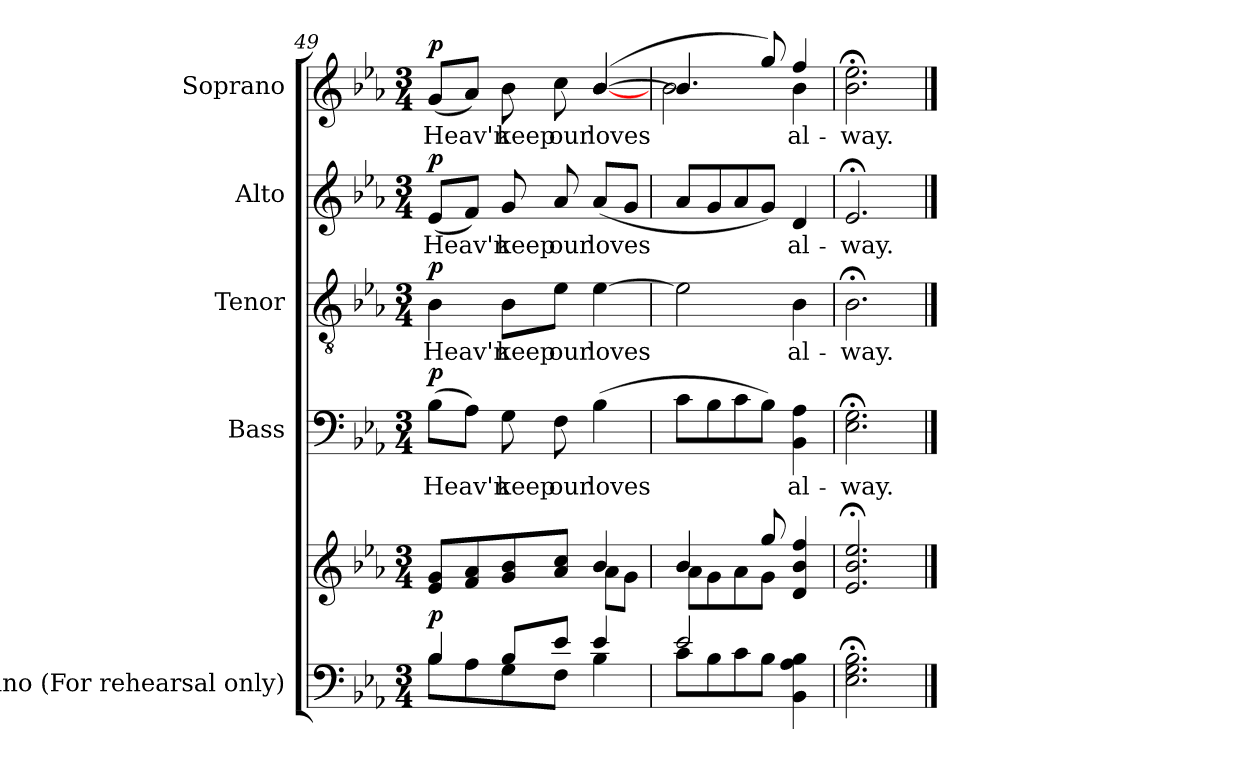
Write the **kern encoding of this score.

**kern	**kern	**dynam	**kern	**text	**dynam	**kern	**text	**dynam	**kern	**text	**dynam	**kern	**text	**dynam
*part5	*part5	*part5	*part4	*part4	*part4	*part3	*part3	*part3	*part2	*part2	*part2	*part1	*part1	*part1
*staff6	*staff5	*staff5/6	*staff4	*staff4	*staff4	*staff3	*staff3	*staff3	*staff2	*staff2	*staff2	*staff1	*staff1	*staff1
*I"Piano (For rehearsal only)	*	*	*I"Bass	*	*	*I"Tenor	*	*	*I"Alto	*	*	*I"Soprano	*	*
*I'Pno.	*	*	*I'B.	*	*	*I'T.	*	*	*I'A.	*	*	*I'S.	*	*
*clefF4	*clefG2	*	*clefF4	*	*	*clefGv2	*	*	*clefG2	*	*	*clefG2	*	*
*	*	*	*	*	*	*ITrd7c12	*	*	*	*	*	*	*	*
*k[b-e-a-]	*k[b-e-a-]	*	*k[b-e-a-]	*	*	*k[b-e-a-]	*	*	*k[b-e-a-]	*	*	*k[b-e-a-]	*	*
*E-:	*E-:	*	*E-:	*	*	*E-:	*	*	*E-:	*	*	*E-:	*	*
*M3/4	*M3/4	*	*M3/4	*	*	*M3/4	*	*	*M3/4	*	*	*M3/4	*	*
=49	=49	=49	=49	=49	=49	=49	=49	=49	=49	=49	=49	=49	=49	=49
*^	*^	*	*	*	*	*	*	*	*	*	*	*	*	*
!	!	!	!	!	!	!LO:LY:b:color=#000000	!	!	!	!	!	!	!	!	!	!
!	!	!	!	!	!	!	!	!	!LO:LY:b:color=#000000	!	!	!	!	!	!	!
!	!	!	!	!	!	!	!	!	!	!	!	!LO:LY:b:color=#000000	!	!	!	!
!	!	!	!	!	!	!	!	!	!	!	!	!	!	!	!LO:LY:b:color=#000000	!
*	*	*	*	*	*	*	*	*	*	*	*	*	*	*^	*	*
4B-i/	8B-i\L	8e-i/ 8giL	2ryy	p	(8B-i\L	Heav'n	p	4BB-i\	Heav'n	p	(8e-i/L	Heav'n	p	(8gi/L	2ryy	Heav'n	p
.	8A-i\	8fi/ 8a-i	.	.	8A-i\J)	.	.	.	.	.	8fi/J)	.	.	8a-i/J)	.	.	.
!	!	!	!	!	!	!LO:LY:b:color=#000000	!	!	!	!	!	!	!	!	!	!	!
!	!	!	!	!	!	!	!	!	!LO:LY:b:color=#000000	!	!	!	!	!	!	!	!
!	!	!	!	!	!	!	!	!	!	!	!	!LO:LY:b:color=#000000	!	!	!	!	!
!	!	!	!	!	!	!	!	!	!	!	!	!	!	!	!	!LO:LY:b:color=#000000	!
8B-i/L	8Gi\	8gi/ 8b-i	.	.	8Gi\	keep	.	8BB-i\L	keep	.	8gi/	keep	.	8b-i\	.	keep	.
!	!	!	!	!	!	!LO:LY:b:color=#000000	!	!	!	!	!	!	!	!	!	!	!
!	!	!	!	!	!	!	!	!	!LO:LY:b:color=#000000	!	!	!	!	!	!	!	!
!	!	!	!	!	!	!	!	!	!	!	!	!LO:LY:b:color=#000000	!	!	!	!	!
!	!	!	!	!	!	!	!	!	!	!	!	!	!	!	!	!LO:LY:b:color=#000000	!
8e-i/J	8Fi\J	8a-i/ 8cciJ	.	.	8Fi\	our	.	8E-i\J	our	.	8a-i/	our	.	8cci\	.	our	.
!	!	!	!	!	!	!LO:LY:b:color=#000000	!	!	!	!	!	!	!	!	!	!	!
!	!	!	!	!	!	!	!	!	!LO:LY:b:color=#000000	!	!	!	!	!	!	!	!
!	!	!	!	!	!	!	!	!	!	!	!	!LO:LY:b:color=#000000	!	!	!	!	!
!	!	!	!	!	!	!	!	!	!	!	!	!	!	!	!	!LO:LY:b:color=#000000	!
4e-i/	4B-i\	4b-i/	8a-i\L	.	(4B-i\	loves	.	[4E-i\	loves	.	(8a-i/L	loves	.	([4b-i/	[4b-i/	loves	.
.	.	.	8gi\J	.	.	.	.	.	.	.	8gi/J	.	.	.	.	.	.
=50	=50	=50	=50	=50	=50	=50	=50	=50	=50	=50	=50	=50	=50	=50	=50	=50	=50
2e-i/	8ci\L	4b-i/	8a-i\L	.	8ci\L	.	.	2E-i\]	.	.	8a-i/L	.	.	4.b-i/]	2b-i\	.	.
.	8B-i\	.	8gi\	.	8B-i\	.	.	.	.	.	8gi/	.	.	.	.	.	.
.	8ci\	8ryy	8a-i\	.	8ci\	.	.	.	.	.	8a-i/	.	.	.	.	.	.
.	8B-i\J	8ggi/	8gi\J	.	8B-i\J)	.	.	.	.	.	8gi/J)	.	.	8ggi/)	.	.	.
!	!	!	!	!	!	!LO:LY:b:color=#000000	!	!	!	!	!	!	!	!	!	!	!
!	!	!	!	!	!	!	!	!	!LO:LY:b:color=#000000	!	!	!	!	!	!	!	!
!	!	!	!	!	!	!	!	!	!	!	!	!LO:LY:b:color=#000000	!	!	!	!	!
!	!	!	!	!	!	!	!	!	!	!	!	!	!	!	!	!LO:LY:b:color=#000000	!
4ryy	4BB-i\ 4A-i 4B-i	4ryy	4di/ 4b-i 4ffi	.	4BB-i\ 4A-i	al-	.	4BB-i\	al-	.	4di/	al-	.	4ffi/	4b-i\	al-	.
*v	*v	*	*	*	*	*	*	*	*	*	*	*	*	*v	*v	*	*
*	*v	*v	*	*	*	*	*	*	*	*	*	*	*	*	*
=51	=51	=51	=51	=51	=51	=51	=51	=51	=51	=51	=51	=51	=51	=51
*^	*^	*	*	*	*	*	*	*	*	*	*	*^	*	*
!	!	!	!	!	!	!LO:LY:b:color=#000000	!	!	!	!	!	!	!	!	!	!	!
*v	*v	*	*	*	*	*	*	*	*	*	*	*	*	*v	*v	*	*
*	*v	*v	*	*	*	*	*	*	*	*	*	*	*	*	*
*^	*^	*	*	*	*	*	*	*	*	*	*	*^	*	*
!	!	!	!	!	!	!	!	!	!LO:LY:b:color=#000000	!	!	!	!	!	!	!	!
*v	*v	*	*	*	*	*	*	*	*	*	*	*	*	*v	*v	*	*
*	*v	*v	*	*	*	*	*	*	*	*	*	*	*	*	*
*^	*^	*	*	*	*	*	*	*	*	*	*	*^	*	*
!	!	!	!	!	!	!	!	!	!	!	!	!LO:LY:b:color=#000000	!	!	!	!	!
*v	*v	*	*	*	*	*	*	*	*	*	*	*	*	*v	*v	*	*
*	*v	*v	*	*	*	*	*	*	*	*	*	*	*	*	*
*^	*^	*	*	*	*	*	*	*	*	*	*	*^	*	*
!	!	!	!	!	!	!	!	!	!	!	!	!	!	!	!	!LO:LY:b:color=#000000	!
*v	*v	*	*	*	*	*	*	*	*	*	*	*	*	*v	*v	*	*
*	*v	*v	*	*	*	*	*	*	*	*	*	*	*	*	*
2.E-i\; 2.Gi; 2.B-i;	2.e-i/; 2.b-i; 2.ee-i;	.	2.E-i\; 2.Gi;	-way.	.	2.BB-;i\	-way.	.	2.e-;i/	-way.	.	2.b-i\; 2.ee-i;	-way.	.
==	==	==	==	==	==	==	==	==	==	==	==	==	==	==
*-	*-	*-	*-	*-	*-	*-	*-	*-	*-	*-	*-	*-	*-	*-
